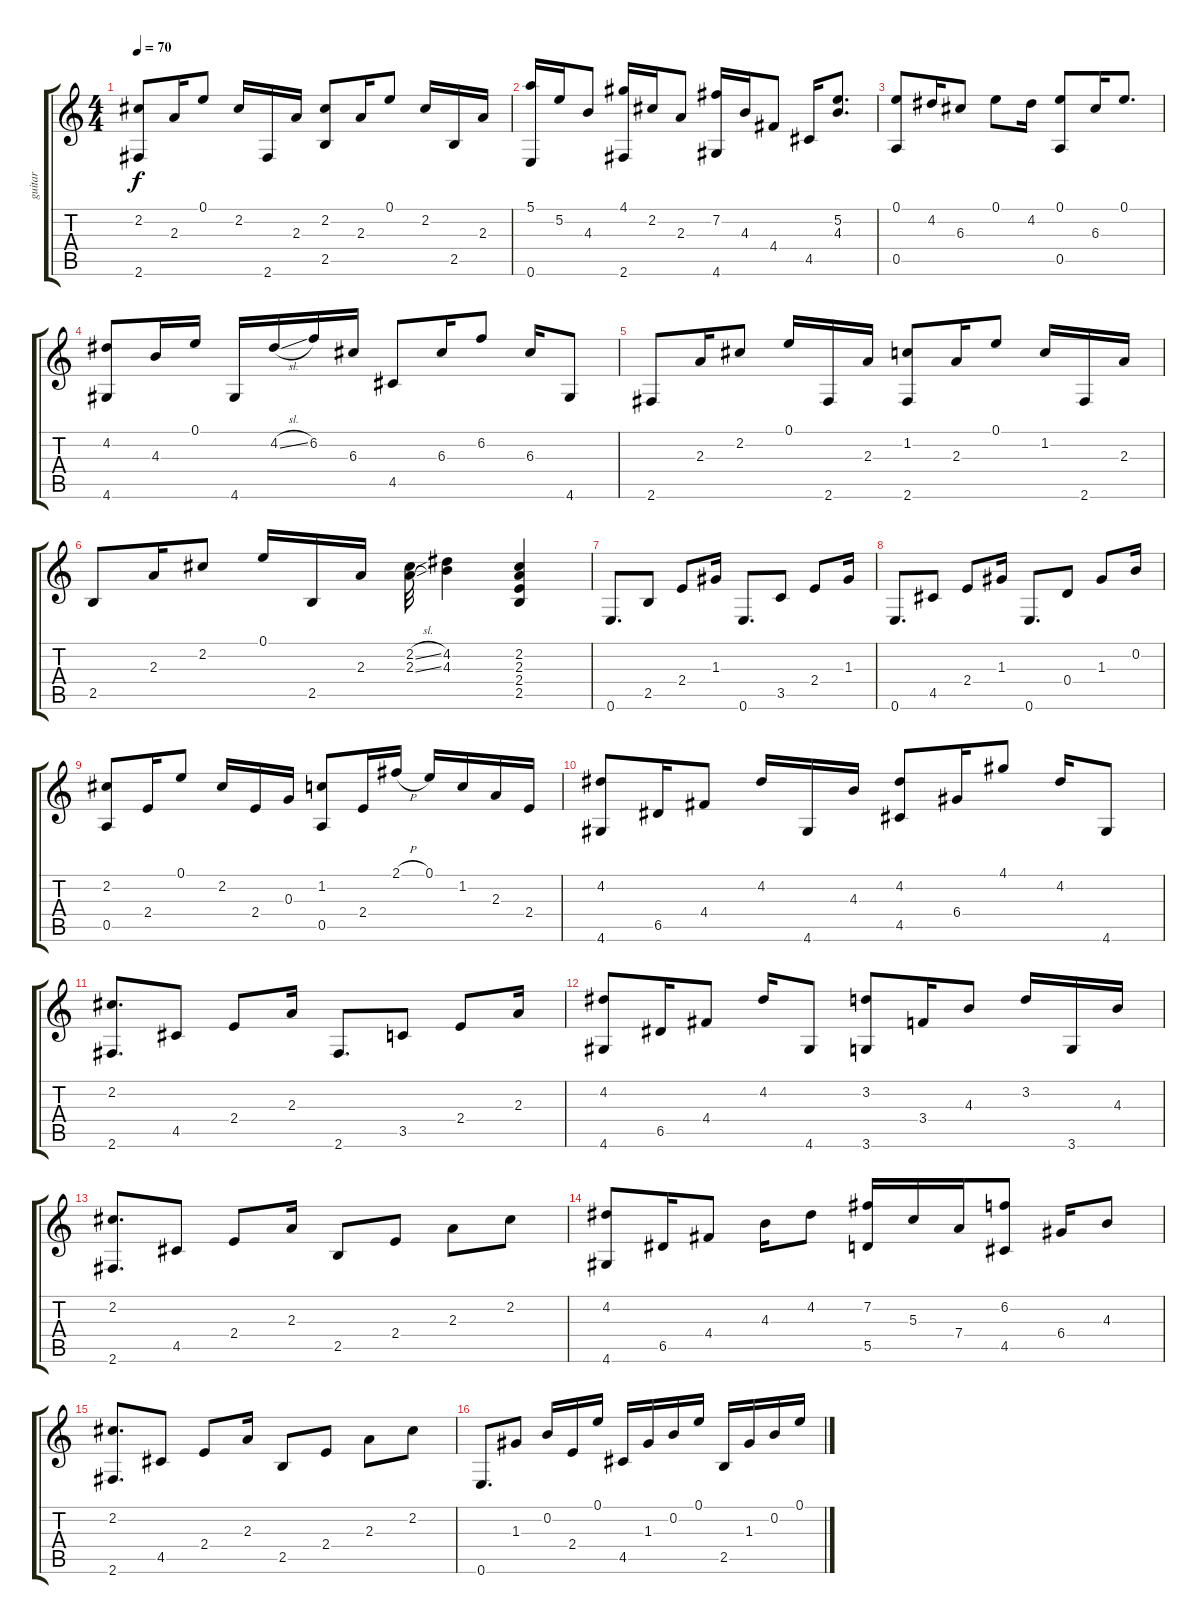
\track ("guitar" "guitar") {instrument acousticguitarsteel}
\staff {score tabs}
\tuning (E4 B3 G3 D3 A2 E2) {hide}
\ts (4 4)
\tempo 70
\clef g2
\ks c
(2.2 2.6).8{dy f} 2.3.16 0.1.8 2.2.16 2.6.16 2.3.16 (2.2 2.5).8 2.3.16 0.1.8 2.2.16 2.5.16 2.3.16 |
(5.1 0.6).16 5.2.16 4.3.8 (4.1 2.6).16 2.2.16 2.3.8 (7.2 4.6).16 4.3.16 4.4.8 4.5.16 (5.2 4.3).8{d} |
(0.1 0.5).8 4.2.16 6.3.8 0.1.8 4.2.16 (0.1 0.5).8 6.3.16 0.1.8{d} |
(4.2 4.6).8 4.3.16 0.1.16 4.6.16 4.2{sl}.16 6.2.16 6.3.16 4.5.8 6.3.16 6.2.8 6.3.16 4.6.8 |
2.6.8 2.3.16 2.2.8 0.1.16 2.6.16 2.3.16 (1.2 2.6).8 2.3.16 0.1.8 1.2.16 2.6.16 2.3.16 |
2.5.8 2.3.16 2.2.8 0.1.16 2.5.16 2.3.16 (2.2{sl} 2.3{sl}).32 (4.2 4.3).4 (2.2 2.3 2.4 2.5).4 |
0.6.8{d} 2.5.8 2.4.8 1.3.16 0.6.8{d} 3.5.8 2.4.8 1.3.16 |
0.6.8{d} 4.5.8 2.4.8 1.3.16 0.6.8{d} 0.4.8 1.3.8 0.2.16 |
(2.2 0.5).8 2.4.16 0.1.8 2.2.16 2.4.16 0.3.16 (1.2 0.5).8 2.4.16 2.1{h}.16 0.1.16 1.2.16 2.3.16 2.4.16 |
(4.2 4.6).8 6.5.16 4.4.8 4.2.16 4.6.16 4.3.16 (4.2 4.5).8 6.4.16 4.1.8 4.2.16 4.6.8 |
(2.2 2.6).8{d} 4.5.8 2.4.8 2.3.16 2.6.8{d} 3.5.8 2.4.8 2.3.16 |
(4.2 4.6).8 6.5.16 4.4.8 4.2.16 4.6.8 (3.2 3.6).8 3.4.16 4.3.8 3.2.16 3.6.16 4.3.16 |
(2.2 2.6).8{d} 4.5.8 2.4.8 2.3.16 2.5.8 2.4.8 2.3.8 2.2.8 |
(4.2 4.6).8 6.5.16 4.4.8 4.3.16 4.2.8 (7.2 5.5).16 5.3.16 7.4.16 (6.2 4.5).8 6.4.16 4.3.8 |
(2.2 2.6).8{d} 4.5.8 2.4.8 2.3.16 2.5.8 2.4.8 2.3.8 2.2.8 |
0.6.8{d} 1.3.8 0.2.16 2.4.16 0.1.16 4.5.16 1.3.16 0.2.16 0.1.16 2.5.16 1.3.16 0.2.16 0.1.16
